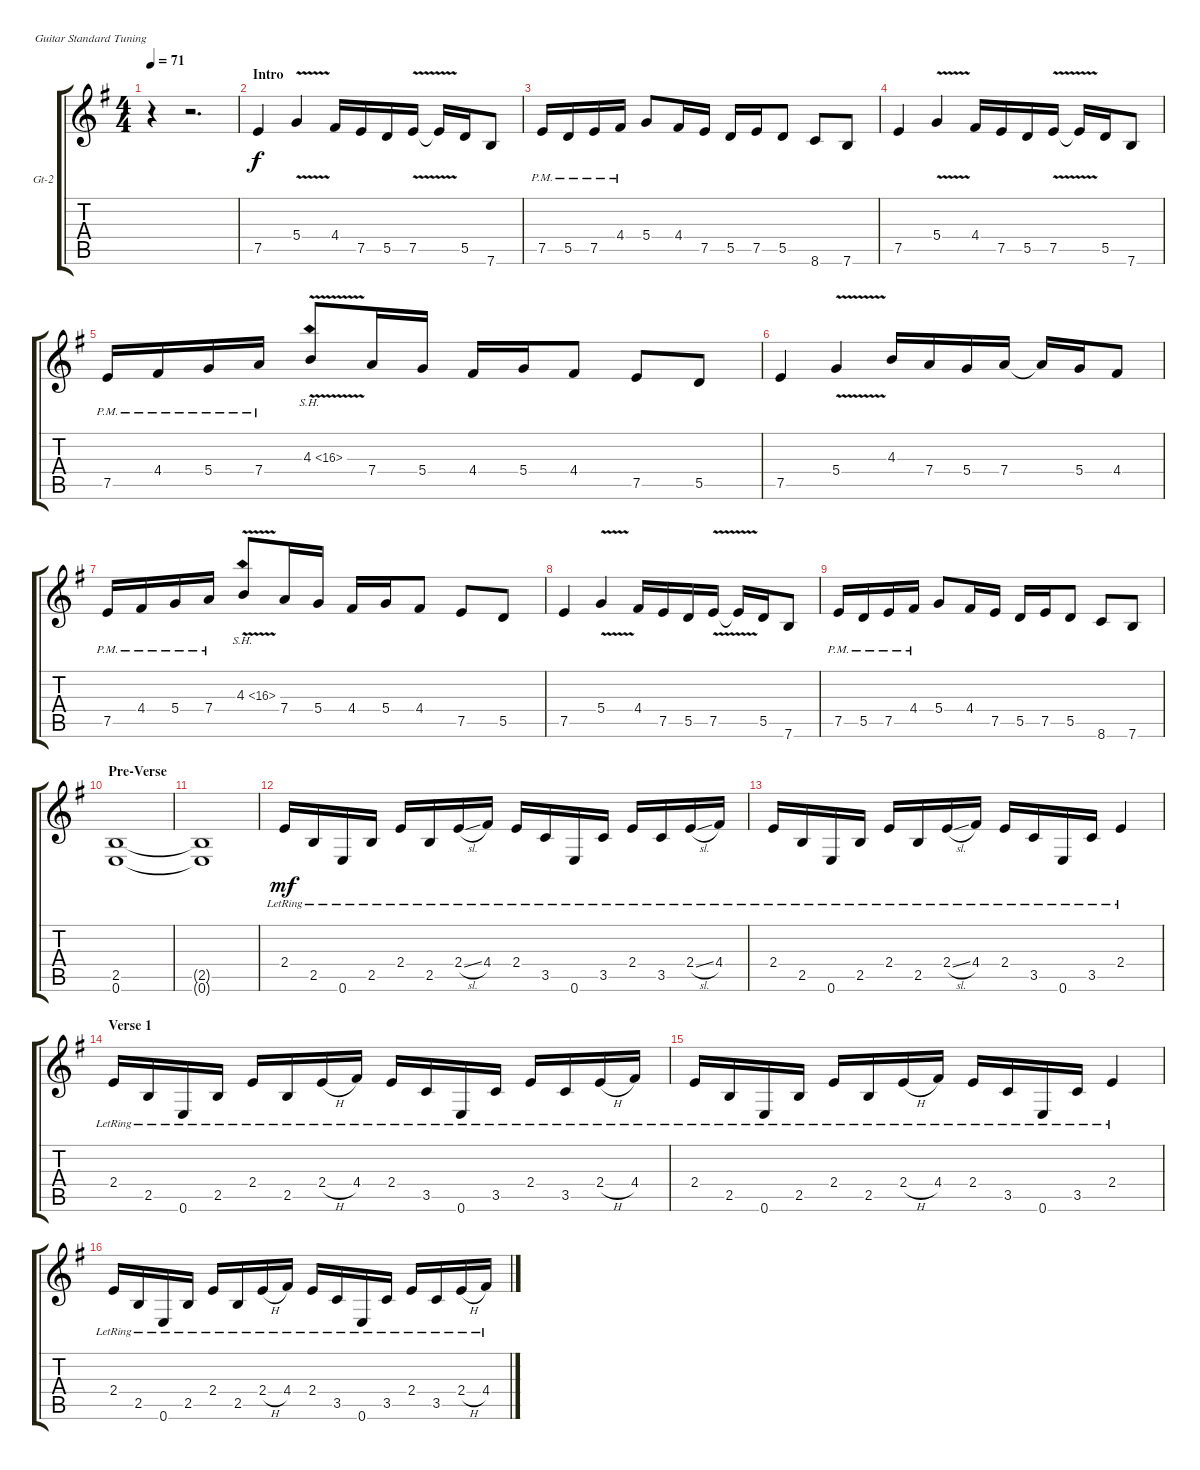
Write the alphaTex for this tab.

\defaultSystemsLayout 4
\bracketExtendMode groupsimilarinstruments
\firstSystemTrackNameOrientation horizontal
\otherSystemsTrackNameOrientation horizontal
\track ("Guitar 2" "Gt-2") {instrument distortionguitar}
\staff {score tabs}
\tuning (E4 B3 G3 D3 A2 E2)
\ts (4 4)
\tempo 71
\clef g2
\ks eminor
r.4{dy f instrument distortionguitar} r.2{d} |
\section ("" "Intro")
7.5.4 5.4{v}.4 4.4.16 7.5.16 5.5.16 7.5{v}.16 7.5{v t}.16 5.5.16 7.6.8 |
7.5{pm}.16 5.5{pm}.16 7.5{pm}.16 4.4{pm}.16 5.4.8 4.4.16 7.5.16 5.5.16 7.5.16 5.5.8 8.6.8 7.6.8 |
7.5.4 5.4{v}.4 4.4.16 7.5.16 5.5.16 7.5{v}.16 7.5{v t}.16 5.5.16 7.6.8 |
7.5{pm}.16 4.4{pm}.16 5.4{pm}.16 7.4{pm}.16 4.3{sh 12 v}.8 7.4.16 5.4.16 4.4.16 5.4.16 4.4.8 7.5.8 5.5.8 |
7.5.4 5.4{v}.4 4.3.16 7.4.16 5.4.16 7.4.16 7.4{t}.16 5.4.16 4.4.8 |
7.5{pm}.16 4.4{pm}.16 5.4{pm}.16 7.4{pm}.16 4.3{sh 12 v}.8 7.4.16 5.4.16 4.4.16 5.4.16 4.4.8 7.5.8 5.5.8 |
7.5.4 5.4{v}.4 4.4.16 7.5.16 5.5.16 7.5{v}.16 7.5{v t}.16 5.5.16 7.6.8 |
7.5{pm}.16 5.5{pm}.16 7.5{pm}.16 4.4{pm}.16 5.4.8 4.4.16 7.5.16 5.5.16 7.5.16 5.5.8 8.6.8 7.6.8 |
\section ("" "Pre-Verse")
(2.5 0.6).1 |
(2.5{t} 0.6{t}).1 |
2.4{lr}.16{dy mf} 2.5{lr}.16 0.6{lr}.16 2.5{lr}.16 2.4{lr}.16 2.5{lr}.16 2.4{sl lr}.16 4.4{lr}.16 2.4{lr}.16 3.5{lr}.16 0.6{lr}.16 3.5{lr}.16 2.4{lr}.16 3.5{lr}.16 2.4{sl lr}.16 4.4{lr}.16 |
2.4{lr}.16 2.5{lr}.16 0.6{lr}.16 2.5{lr}.16 2.4{lr}.16 2.5{lr}.16 2.4{sl lr}.16 4.4{lr}.16 2.4{lr}.16 3.5{lr}.16 0.6{lr}.16 3.5{lr}.16 2.4{lr}.4 |
\section ("" "Verse 1")
2.4{lr}.16 2.5{lr}.16 0.6{lr}.16 2.5{lr}.16 2.4{lr}.16 2.5{lr}.16 2.4{h lr}.16 4.4{lr}.16 2.4{lr}.16 3.5{lr}.16 0.6{lr}.16 3.5{lr}.16 2.4{lr}.16 3.5{lr}.16 2.4{h lr}.16 4.4{lr}.16 |
2.4{lr}.16 2.5{lr}.16 0.6{lr}.16 2.5{lr}.16 2.4{lr}.16 2.5{lr}.16 2.4{h lr}.16 4.4{lr}.16 2.4{lr}.16 3.5{lr}.16 0.6{lr}.16 3.5{lr}.16 2.4{lr}.4 |
2.4{lr}.16 2.5{lr}.16 0.6{lr}.16 2.5{lr}.16 2.4{lr}.16 2.5{lr}.16 2.4{h lr}.16 4.4{lr}.16 2.4{lr}.16 3.5{lr}.16 0.6{lr}.16 3.5{lr}.16 2.4{lr}.16 3.5{lr}.16 2.4{h lr}.16 4.4{lr}.16
